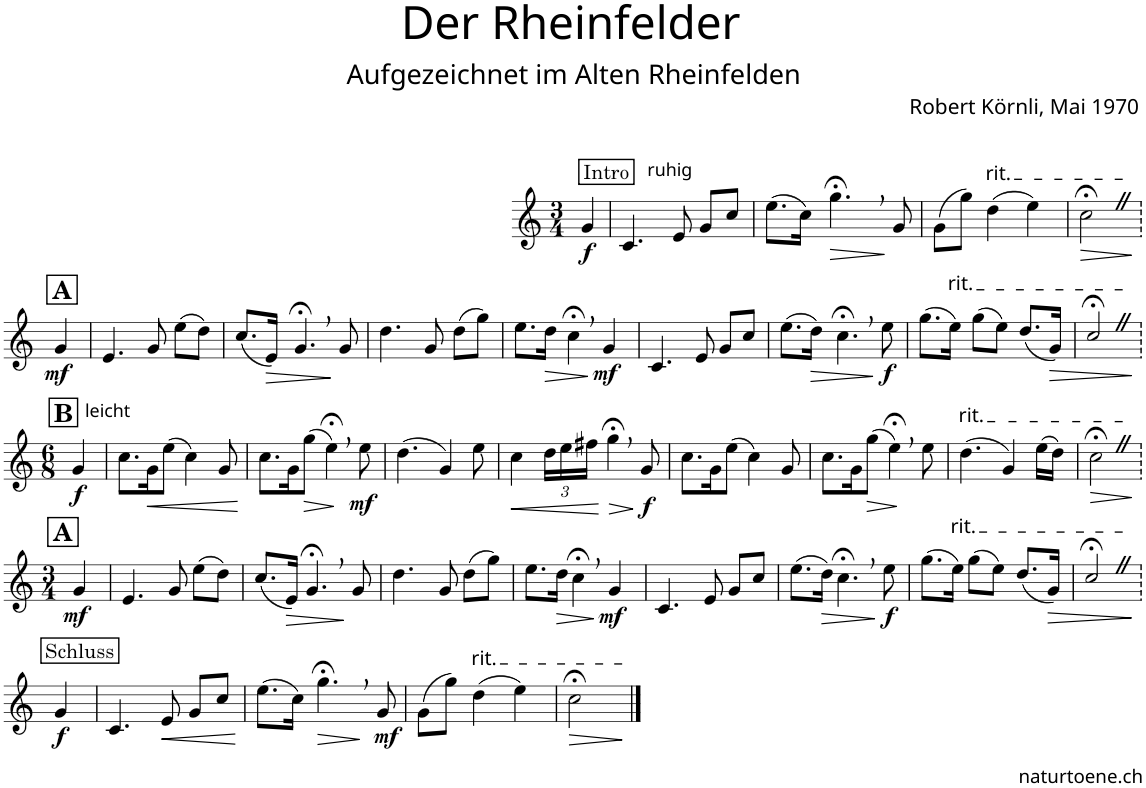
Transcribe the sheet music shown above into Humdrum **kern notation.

**kern	**dynam
*part1	*part1
*staff1	*staff1
*I"Alphorn	*
*I'Alphn.	*
*clefG2	*
*Trd4c6	*
*k[]	*
*M3/4	*
!!LO:REH:place=s1:a:cj:fs=11:t=Intro
=	=
!LO:TX:a:t=ruhig	!
!	!LO:DY:b
4g/	f
=1	=1
4.c/	.
8e/	.
8g/L	.
8cc/J	.
=2	=2
(8.ee\L	.
16cc\Jk)	.
!	!LO:HP:b
4.gg;<\	>
8g/	]
=3	=3
(8g\L	.
8gg\J)	.
!LO:TX:a:t=rit.	!
(4dd\	.
4ee\)	.
=4	=4
!	!LO:HP:b
2cc;<Z\	>
.	]
!!LO:LB:g=z
=4X1	=4X1
!!LO:REH:place=s1:a:B:cj:fs=14:t=A
!	!LO:DY:b
4g/	mf
=5	=5
4.e/	.
8g/	.
(8ee\L	.
8dd\J)	.
=6	=6
(8.cc/L	.
!	!LO:HP:b
16e/Jk)	>
4.g;<,/	.
8g/	]
=7	=7
4.dd\	.
8g/	.
(8dd\L	.
8gg\J)	.
=8	=8
8.ee\L	.
!	!LO:HP:b
16dd\Jk	>
4cc;<,\	.
!	!LO:DY:n=1:b
4g/	] mf
=9	=9
4.c/	.
8e/	.
8g/L	.
8cc/J	.
=10	=10
(8.ee\L	.
!	!LO:HP:b
16dd\Jk)	>
4.cc;<,\	.
!	!LO:DY:n=1:b
8ee\	] f
=11	=11
(8.gg\L	.
!LO:TX:a:t=rit.	!
16ee\Jk)	.
(8gg\L	.
8ee\J)	.
(8.dd/L	.
!	!LO:HP:b
16g/Jk)	>
=12	=12
2cc;<Z/	.
.	]
!!LO:LB:g=z
=12X2	=12X2
!!LO:REH:place=s1:a:B:cj:fs=14:t=B
*M6/8	*
!LO:TX:a:t=leicht	!
!	!LO:DY:b
4g/	f
=13	=13
8.cc\L	.
!	!LO:HP:b
16g\K	<
(8ee\J	.
4cc\)	.
8g/	.
.	[
=14	=14
8.cc\L	.
16g\K	.
!	!LO:HP:b
(8gg\J	>
4ee;<,\)	.
!	!LO:DY:n=1:b
8ee\	] mf
=15	=15
(4.dd\	.
4g/)	.
8ee\	.
=16	=16
!	!LO:HP:b
4cc\	<
*Xbrackettup	*
24dd\LL	.
24ee\	.
24ff#X\JJ	.
!	!LO:HP:n=1:b
4gg;<,\	[ >
!	!LO:DY:n=1:b
8g/	] f
=17	=17
8.cc\L	.
16g\K	.
(8ee\J	.
4cc\)	.
8g/	.
=18	=18
8.cc\L	.
16g\K	.
!	!LO:HP:b
(8gg\J	>
4ee;<,\)	.
8ee\	]
=19	=19
!LO:TX:a:t=rit.	!
(4.dd\	.
4g/)	.
(16ee\LL	.
16dd\JJ)	.
=20	=20
!	!LO:HP:b
2cc;<Z\	>
.	]
!!LO:LB:g=z
=20X3	=20X3
!!LO:REH:place=s1:a:B:cj:fs=14:t=A
*M3/4	*
!	!LO:DY:b
4g/	mf
=21	=21
4.e/	.
8g/	.
(8ee\L	.
8dd\J)	.
=22	=22
(8.cc/L	.
!	!LO:HP:b
16e/Jk)	>
4.g;<,/	.
8g/	]
=23	=23
4.dd\	.
8g/	.
(8dd\L	.
8gg\J)	.
=24	=24
8.ee\L	.
!	!LO:HP:b
16dd\Jk	>
4cc;<,\	.
!	!LO:DY:n=1:b
4g/	] mf
=25	=25
4.c/	.
8e/	.
8g/L	.
8cc/J	.
=26	=26
(8.ee\L	.
!	!LO:HP:b
16dd\Jk)	>
4.cc;<,\	.
!	!LO:DY:n=1:b
8ee\	] f
=27	=27
(8.gg\L	.
!LO:TX:a:t=rit.	!
16ee\Jk)	.
(8gg\L	.
8ee\J)	.
(8.dd/L	.
!	!LO:HP:b
16g/Jk)	>
=28	=28
2cc;<Z/	.
.	]
!!LO:LB:g=z
=28X4	=28X4
!!LO:REH:place=s1:a:cj:fs=11:t=Schluss
!	!LO:DY:b
4g/	f
=29	=29
4.c/	.
!	!LO:HP:b
8e/	<
8g/L	.
8cc/J	.
.	[
=30	=30
(8.ee\L	.
16cc\Jk)	.
!	!LO:HP:b
4.gg;<\	>
!	!LO:DY:n=1:b
8g/	] mf
=31	=31
(8g\L	.
8gg\J)	.
!LO:TX:a:t=rit.	!
(4dd\	.
4ee\)	.
=32	=32
!	!LO:HP:b
2cc;<\	>
.	]
==	==
*-	*-
